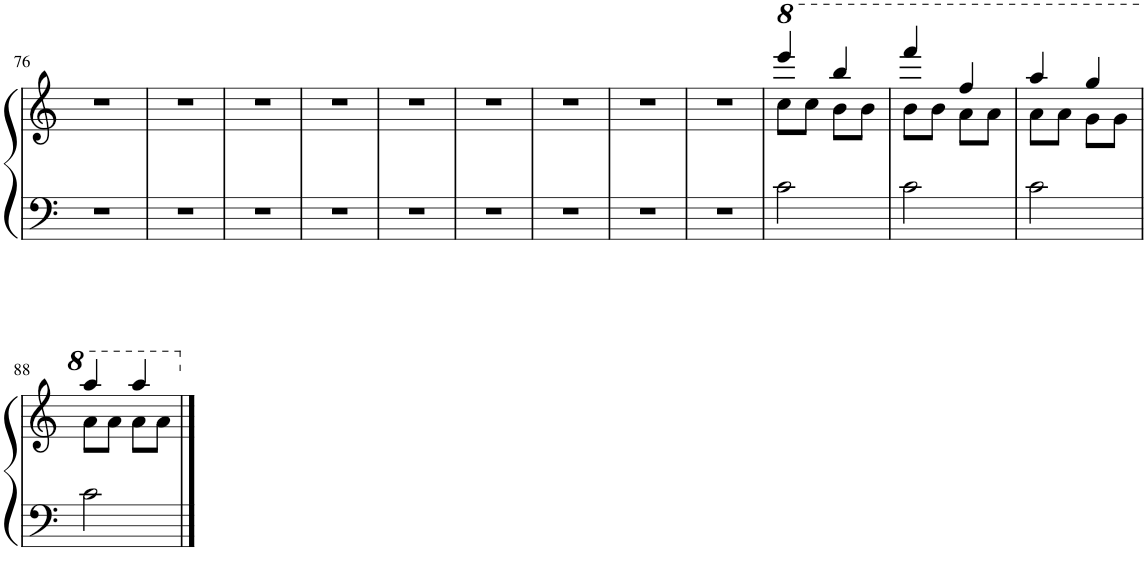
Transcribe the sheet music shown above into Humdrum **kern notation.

**kern	**kern
*part1	*part1
*staff2	*staff1
*I"Piano	*
*I'Pno.	*
!!LO:PB:g=z
*clefF4	*clefG2
*k[]	*k[]
*M2/4	*M2/4
=76	=76
2r	2r
=77	=77
2r	2r
=78	=78
2r	2r
=79	=79
2r	2r
=80	=80
2r	2r
=81	=81
2r	2r
=82	=82
2r	2r
=83	=83
2r	2r
=84	=84
2r	2r
=85	=85
*	*8va
*	*^
2c\	4eeee/	8ccc\L
.	.	8ccc\J
.	4bbb/	8bb\L
.	.	8bb\J
=86	=86	=86
2c\	4ffff/	8bb\L
.	.	8bb\J
.	4fff/	8aa\L
.	.	8aa\J
=87	=87	=87
2c\	4aaa/	8aa\L
.	.	8aa\J
.	4ggg/	8gg\L
.	.	8gg\J
!!LO:LB:g=z	!!
=88	=88	=88
2c\	4aaa/	8aa\L
.	.	8aa\J
.	4aaa/	8aa\L
.	.	8aa\J
*	*X8va	*
*	*v	*v
==	==
*-	*-
